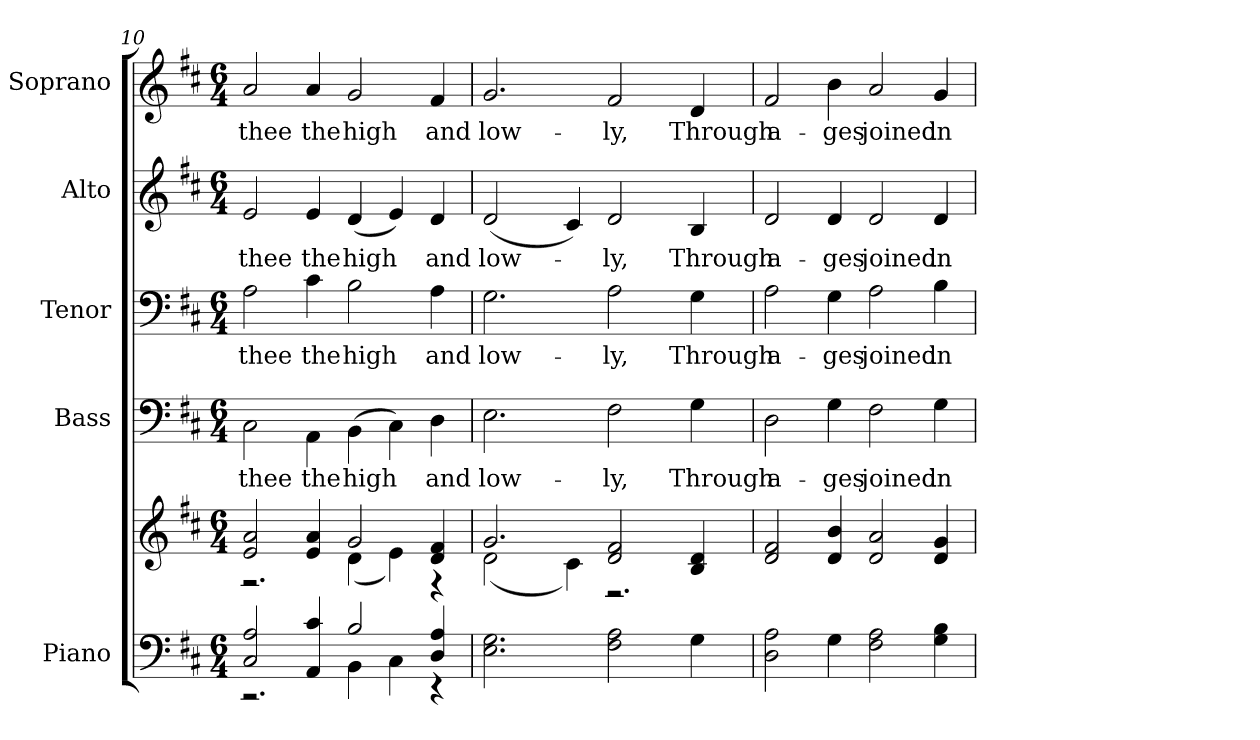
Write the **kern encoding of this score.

**kern	**kern	**kern	**text	**kern	**text	**kern	**text	**kern	**text
*part5	*part5	*part4	*part4	*part3	*part3	*part2	*part2	*part1	*part1
*staff6	*staff5	*staff4	*staff4	*staff3	*staff3	*staff2	*staff2	*staff1	*staff1
*I"Piano	*	*I"Bass	*	*I"Tenor	*	*I"Alto	*	*I"Soprano	*
*I'Pno.	*	*I'B.	*	*I'T.	*	*I'A.	*	*I'S.	*
!!LO:PB:g=z
*clefF4	*clefG2	*clefF4	*	*clefF4	*	*clefG2	*	*clefG2	*
*k[f#c#]	*k[f#c#]	*k[f#c#]	*	*k[f#c#]	*	*k[f#c#]	*	*k[f#c#]	*
*D:	*D:	*D:	*	*D:	*	*D:	*	*D:	*
*M6/4	*M6/4	*M6/4	*	*M6/4	*	*M6/4	*	*M6/4	*
=10	=10	=10	=10	=10	=10	=10	=10	=10	=10
*^	*^	*	*	*	*	*	*	*	*
!	!	!	!	!	!LO:LY:b:color=#000000	!	!	!	!	!	!
!	!	!	!	!	!	!	!LO:LY:b:color=#000000	!	!	!	!
!	!	!	!	!	!	!	!	!	!LO:LY:b:color=#000000	!	!
!	!	!	!	!	!	!	!	!	!	!	!LO:LY:b:color=#000000
2C#i/ 2Ai	2.r	2ei/ 2ai	2.r	2C#i\	thee	2Ai\	thee	2ei/	thee	2ai/	thee
!	!	!	!	!	!LO:LY:b:color=#000000	!	!	!	!	!	!
!	!	!	!	!	!	!	!LO:LY:b:color=#000000	!	!	!	!
!	!	!	!	!	!	!	!	!	!LO:LY:b:color=#000000	!	!
!	!	!	!	!	!	!	!	!	!	!	!LO:LY:b:color=#000000
4AAi/ 4c#i	.	4ei/ 4ai	.	4AAi\	the	4c#i\	the	4ei/	the	4ai/	the
!	!	!	!	!	!LO:LY:b:color=#000000	!	!	!	!	!	!
!	!	!	!	!	!	!	!LO:LY:b:color=#000000	!	!	!	!
!	!	!	!	!	!	!	!	!	!LO:LY:b:color=#000000	!	!
!	!	!	!	!	!	!	!	!	!	!	!LO:LY:b:color=#000000
2Bi/	4BBi\	2gi/	(4di\	(4BBi\	high	2Bi\	high	(4di/	high	2gi/	high
.	4C#i\	.	4ei\)	4C#i\)	.	.	.	4ei/)	.	.	.
!	!	!	!	!	!LO:LY:b:color=#000000	!	!	!	!	!	!
!	!	!	!	!	!	!	!LO:LY:b:color=#000000	!	!	!	!
!	!	!	!	!	!	!	!	!	!LO:LY:b:color=#000000	!	!
!	!	!	!	!	!	!	!	!	!	!	!LO:LY:b:color=#000000
4Di/ 4Ai	4r	4di/ 4f#i	4r	4Di\	and	4Ai\	and	4di/	and	4f#i/	and
=11	=11	=11	=11	=11	=11	=11	=11	=11	=11	=11	=11
!	!	!	!	!	!LO:LY:b:color=#000000	!	!	!	!	!	!
!	!	!	!	!	!	!	!LO:LY:b:color=#000000	!	!	!	!
!	!	!	!	!	!	!	!	!	!LO:LY:b:color=#000000	!	!
!	!	!	!	!	!	!	!	!	!	!	!LO:LY:b:color=#000000
2.Ei\ 2.Gi	4ryy	2.gi/	(2di\	2.Ei\	low-	2.Gi\	low-	(2di/	low-	2.gi/	low-
.	4ryy	.	.	.	.	.	.	.	.	.	.
.	4ryy	.	4c#i\)	.	.	.	.	4c#i/)	.	.	.
!	!	!	!	!	!LO:LY:b:color=#000000	!	!	!	!	!	!
!	!	!	!	!	!	!	!LO:LY:b:color=#000000	!	!	!	!
!	!	!	!	!	!	!	!	!	!LO:LY:b:color=#000000	!	!
!	!	!	!	!	!	!	!	!	!	!	!LO:LY:b:color=#000000
2F#i\ 2Ai	4ryy	2di/ 2f#i	2.r	2F#i\	-ly,	2Ai\	-ly,	2di/	-ly,	2f#i/	-ly,
.	4ryy	.	.	.	.	.	.	.	.	.	.
!	!	!	!	!	!LO:LY:b:color=#000000	!	!	!	!	!	!
!	!	!	!	!	!	!	!LO:LY:b:color=#000000	!	!	!	!
!	!	!	!	!	!	!	!	!	!LO:LY:b:color=#000000	!	!
!	!	!	!	!	!	!	!	!	!	!	!LO:LY:b:color=#000000
4Gi\	4ryy	4Bi/ 4di	.	4Gi\	Through	4Gi\	Through	4Bi/	Through	4di/	Through
*v	*v	*	*	*	*	*	*	*	*	*	*
*	*v	*v	*	*	*	*	*	*	*	*
!!LO:PB:g=z
=12	=12	=12	=12	=12	=12	=12	=12	=12	=12
*^	*	*	*	*	*	*	*	*	*
!	!	!	!	!LO:LY:b:color=#000000	!	!	!	!	!	!
*v	*v	*	*	*	*	*	*	*	*	*
*^	*	*	*	*	*	*	*	*	*
!	!	!	!	!	!	!LO:LY:b:color=#000000	!	!	!	!
*v	*v	*	*	*	*	*	*	*	*	*
*^	*	*	*	*	*	*	*	*	*
!	!	!	!	!	!	!	!	!LO:LY:b:color=#000000	!	!
*v	*v	*	*	*	*	*	*	*	*	*
*^	*	*	*	*	*	*	*	*	*
!	!	!	!	!	!	!	!	!	!	!LO:LY:b:color=#000000
*v	*v	*	*	*	*	*	*	*	*	*
2Di\ 2Ai	2di/ 2f#i	2Di\	a-	2Ai\	a-	2di/	a-	2f#i/	a-
!	!	!	!LO:LY:b:color=#000000	!	!	!	!	!	!
!	!	!	!	!	!LO:LY:b:color=#000000	!	!	!	!
!	!	!	!	!	!	!	!LO:LY:b:color=#000000	!	!
!	!	!	!	!	!	!	!	!	!LO:LY:b:color=#000000
4Gi\	4di/ 4bi	4Gi\	-ges	4Gi\	-ges	4di/	-ges	4bi\	-ges
!	!	!	!LO:LY:b:color=#000000	!	!	!	!	!	!
!	!	!	!	!	!LO:LY:b:color=#000000	!	!	!	!
!	!	!	!	!	!	!	!LO:LY:b:color=#000000	!	!
!	!	!	!	!	!	!	!	!	!LO:LY:b:color=#000000
2F#i\ 2Ai	2di/ 2ai	2F#i\	joined	2Ai\	joined	2di/	joined	2ai/	joined
!	!	!	!LO:LY:b:color=#000000	!	!	!	!	!	!
!	!	!	!	!	!LO:LY:b:color=#000000	!	!	!	!
!	!	!	!	!	!	!	!LO:LY:b:color=#000000	!	!
!	!	!	!	!	!	!	!	!	!LO:LY:b:color=#000000
4Gi\ 4Bi	4di/ 4gi	4Gi\	in	4Bi\	in	4di/	in	4gi/	in
=	=	=	=	=	=	=	=	=	=
*-	*-	*-	*-	*-	*-	*-	*-	*-	*-
